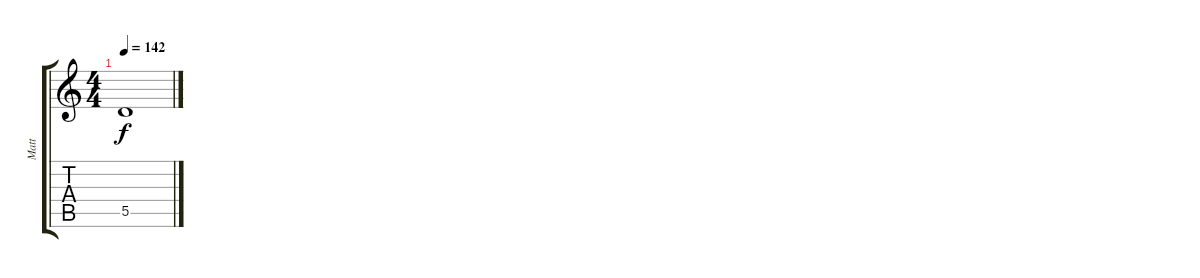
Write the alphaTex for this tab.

\track ("Matt" "Matt") {instrument electricbassfinger}
\staff {score tabs}
\tuning (E4 B3 G3 D3 A2 E2) {hide}
\ts (4 4)
\tempo 142
\clef g2
\ks c
5.5.1{dy f}
